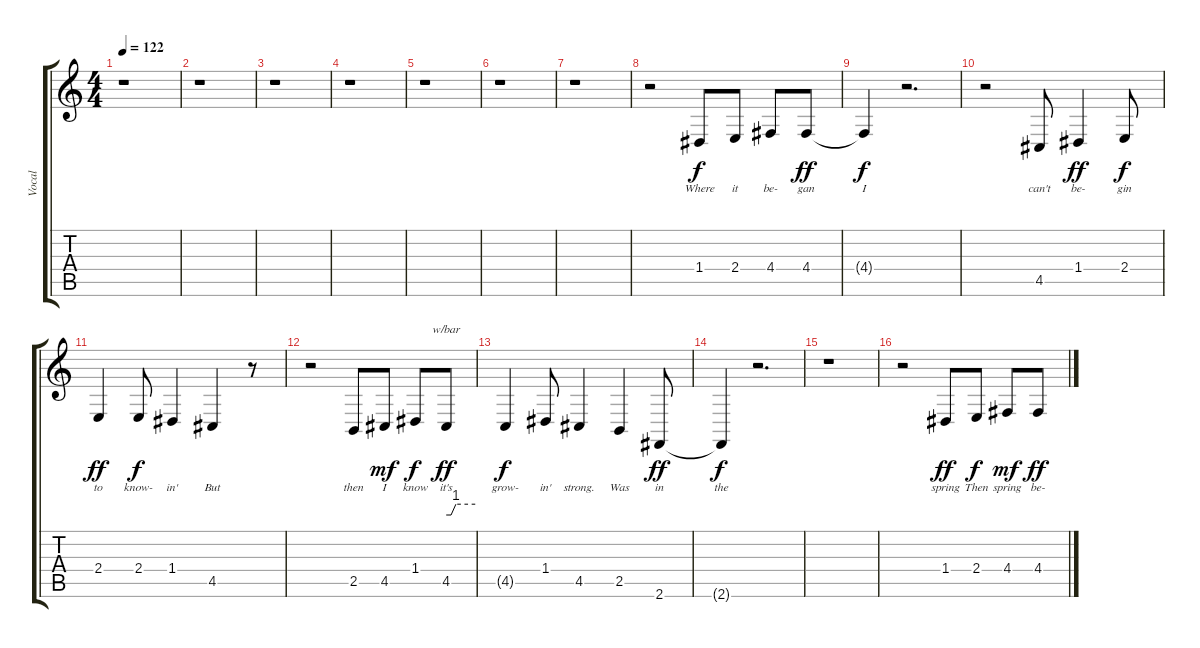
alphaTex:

\track ("Vocal" "Vocal") {instrument acousticgrandpiano}
\staff {score tabs}
\tuning (E4 B3 G3 D3 A2 E2) {hide}
\ts (4 4)
\tempo 122
\clef g2
\ks c
r.1{dy f instrument acousticgrandpiano} |
r.1 |
r.1 |
r.1 |
r.1 |
r.1 |
r.1 |
r.2 1.4.8{lyrics (0 "Where") lyrics (1 "") lyrics (2 "") lyrics (3 "") lyrics (4 "") volume 12} 2.4.8{lyrics (0 "it") lyrics (1 "") lyrics (2 "") lyrics (3 "") lyrics (4 "")} 4.4.8{lyrics (0 "be-") lyrics (1 "") lyrics (2 "") lyrics (3 "") lyrics (4 "")} 4.4.8{lyrics (0 "gan") lyrics (1 "") lyrics (2 "") lyrics (3 "") lyrics (4 "") dy ff} |
4.4{t}.4{lyrics (0 "I") lyrics (1 "") lyrics (2 "") lyrics (3 "") lyrics (4 "") dy f} r.2{d} |
r.2 4.5.8{lyrics (0 "can't") lyrics (1 "") lyrics (2 "") lyrics (3 "") lyrics (4 "")} 1.4.4{lyrics (0 "be-") lyrics (1 "") lyrics (2 "") lyrics (3 "") lyrics (4 "") dy ff} 2.4.8{lyrics (0 "gin") lyrics (1 "") lyrics (2 "") lyrics (3 "") lyrics (4 "") dy f} |
2.4.4{lyrics (0 "to") lyrics (1 "") lyrics (2 "") lyrics (3 "") lyrics (4 "") dy ff} 2.4.8{lyrics (0 "know-") lyrics (1 "") lyrics (2 "") lyrics (3 "") lyrics (4 "") dy f} 1.4.4{lyrics (0 "in'") lyrics (1 "") lyrics (2 "") lyrics (3 "") lyrics (4 "")} 4.5.4{lyrics (0 "But") lyrics (1 "") lyrics (2 "") lyrics (3 "") lyrics (4 "")} r.8 |
r.2 2.5.8{lyrics (0 "then") lyrics (1 "") lyrics (2 "") lyrics (3 "") lyrics (4 "")} 4.5.8{lyrics (0 "I") lyrics (1 "") lyrics (2 "") lyrics (3 "") lyrics (4 "") dy mf} 1.4.8{lyrics (0 "know") lyrics (1 "") lyrics (2 "") lyrics (3 "") lyrics (4 "") dy f} 4.5.8{tbe (custom default 0 0 10 0 20 4 60 4) lyrics (0 "it's") lyrics (1 "") lyrics (2 "") lyrics (3 "") lyrics (4 "") dy ff} |
4.5{t}.4{lyrics (0 "grow-") lyrics (1 "") lyrics (2 "") lyrics (3 "") lyrics (4 "") dy f} 1.4.8{lyrics (0 "in'") lyrics (1 "") lyrics (2 "") lyrics (3 "") lyrics (4 "")} 4.5.4{lyrics (0 "strong.") lyrics (1 "") lyrics (2 "") lyrics (3 "") lyrics (4 "")} 2.5.4{lyrics (0 "Was") lyrics (1 "") lyrics (2 "") lyrics (3 "") lyrics (4 "")} 2.6.8{lyrics (0 "in") lyrics (1 "") lyrics (2 "") lyrics (3 "") lyrics (4 "") dy ff} |
2.6{t}.4{lyrics (0 "the") lyrics (1 "") lyrics (2 "") lyrics (3 "") lyrics (4 "") dy f} r.2{d} |
r.1 |
r.2 1.4.8{lyrics (0 "spring") lyrics (1 "") lyrics (2 "") lyrics (3 "") lyrics (4 "") dy ff volume 13} 2.4.8{lyrics (0 "Then") lyrics (1 "") lyrics (2 "") lyrics (3 "") lyrics (4 "") dy f} 4.4.8{lyrics (0 "spring") lyrics (1 "") lyrics (2 "") lyrics (3 "") lyrics (4 "") dy mf} 4.4.8{lyrics (0 "be-") lyrics (1 "") lyrics (2 "") lyrics (3 "") lyrics (4 "") dy ff}
